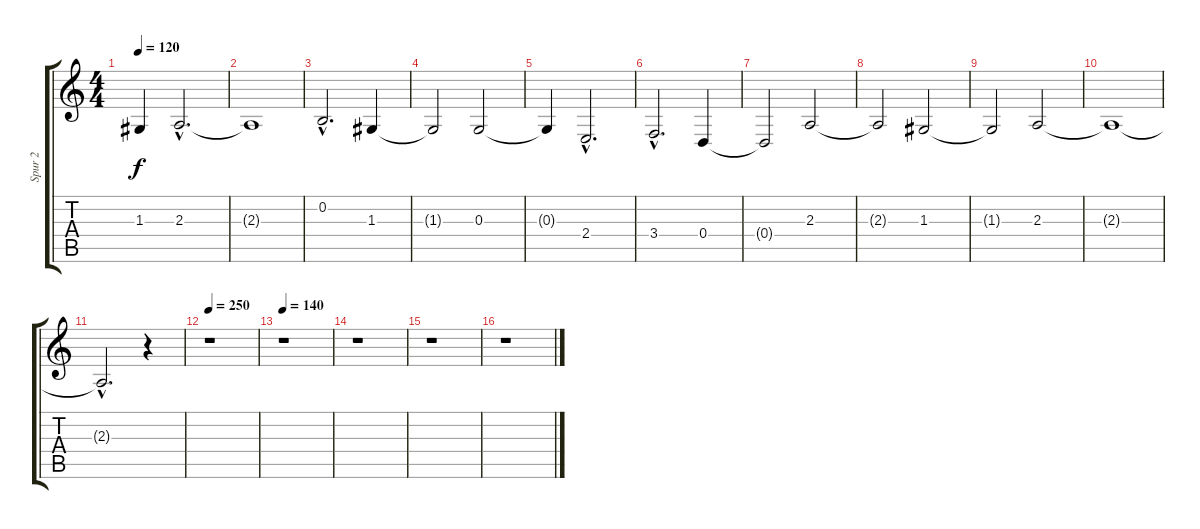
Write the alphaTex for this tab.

\track ("Spur 2" "Spur 2") {instrument stringensemble2}
\staff {score tabs}
\tuning (E4 B3 G3 D3 A2 E2) {hide}
\ts (4 4)
\tempo 120
\clef g2
\ks c
1.3{t}.4{dy f} 2.3{hac}.2{d} |
2.3{t}.1 |
0.2{hac}.2{d} 1.3.4 |
1.3{t}.2 0.3.2 |
0.3{t}.4 2.4{hac}.2{d} |
3.4{hac}.2{d} 0.4.4 |
0.4{t}.2 2.3.2 |
2.3{t}.2 1.3.2 |
1.3{t}.2 2.3.2 |
2.3{t}.1 |
2.3{hac t}.2{d} r.4 |
\tempo 250
r.1 |
\tempo 140
r.1 |
r.1 |
r.1 |
r.1
